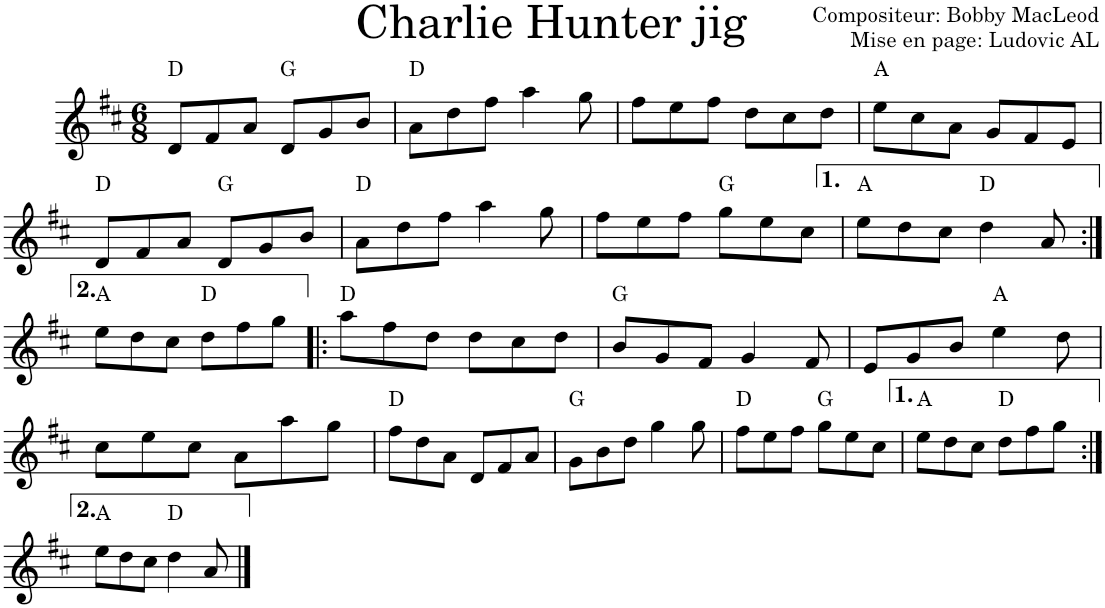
**kern	**harte
*part1	*part1
*staff1	*
*I"Voice	*
*I'V	*
*clefG2	*
*k[f#c#]	*
*M6/8	*
=1	=1
8d/L	D:maj
8f#/	.
8a/J	.
8d/L	G:maj
8g/	.
8b/J	.
=2	=2
8a\L	D:maj
8dd\	.
8ff#\J	.
4aa\	.
8gg\	.
=3	=3
8ff#\L	.
8ee\	.
8ff#\J	.
8dd\L	.
8cc#\	.
8dd\J	.
=4	=4
8ee\L	A:maj
8cc#\	.
8a\J	.
8g/L	.
8f#/	.
8e/J	.
!!LO:LB:g=z
=5	=5
8d/L	D:maj
8f#/	.
8a/J	.
8d/L	G:maj
8g/	.
8b/J	.
=6	=6
8a\L	D:maj
8dd\	.
8ff#\J	.
4aa\	.
8gg\	.
=7	=7
8ff#\L	.
8ee\	.
8ff#\J	.
8gg\L	G:maj
8ee\	.
8cc#\J	.
=8	=8
8ee\L	A:maj
8dd\	.
8cc#\J	.
4dd\	D:maj
8a/	.
!!LO:LB:g=z
=9:|!	=9:|!
8ee\L	A:maj
8dd\	.
8cc#\J	.
8dd\L	D:maj
8ff#\	.
8gg\J	.
=10!|:	=10!|:
8aa\L	D:maj
8ff#\	.
8dd\J	.
8dd\L	.
8cc#\	.
8dd\J	.
=11	=11
8b/L	G:maj
8g/	.
8f#/J	.
4g/	.
8f#/	.
=12	=12
8e/L	.
8g/	.
8b/J	.
4ee\	A:maj
8dd\	.
!!LO:LB:g=z
=13	=13
8cc#\L	.
8ee\	.
8cc#\J	.
8a\L	.
8aa\	.
8gg\J	.
=14	=14
8ff#\L	D:maj
8dd\	.
8a\J	.
8d/L	.
8f#/	.
8a/J	.
=15	=15
8g\L	G:maj
8b\	.
8dd\J	.
4gg\	.
8gg\	.
=16	=16
8ff#\L	D:maj
8ee\	.
8ff#\J	.
8gg\L	G:maj
8ee\	.
8cc#\J	.
=17	=17
8ee\L	A:maj
8dd\	.
8cc#\J	.
8dd\L	D:maj
8ff#\	.
8gg\J	.
!!LO:LB:g=z
=18:|!	=18:|!
8ee\L	A:maj
8dd\	.
8cc#\J	.
4dd\	D:maj
8a/	.
==	==
*-	*-
